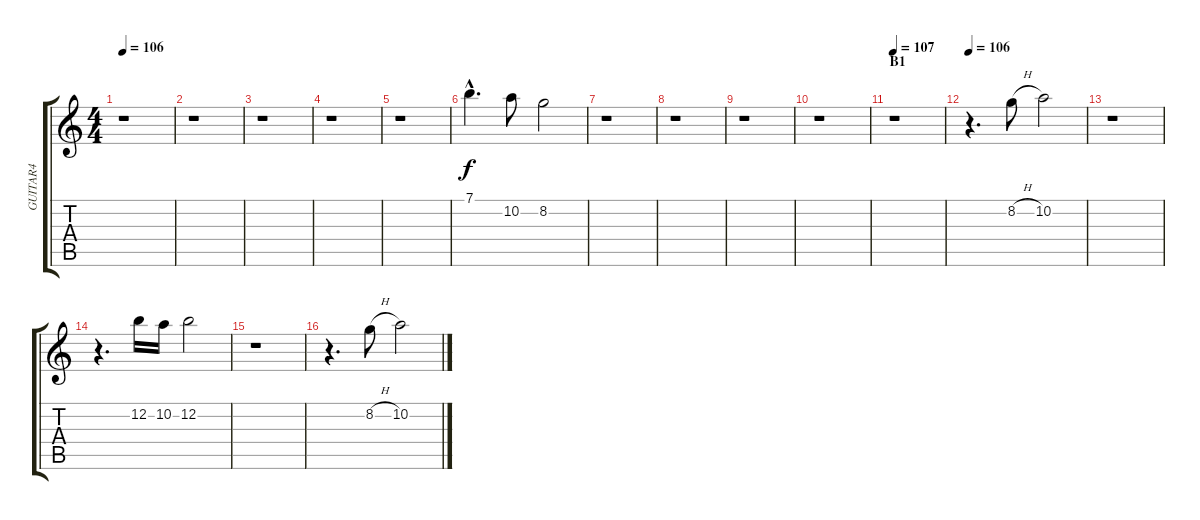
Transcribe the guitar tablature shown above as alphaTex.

\track ("GUITAR4" "GUITAR4") {instrument acousticguitarsteel}
\staff {score tabs}
\tuning (E4 B3 G3 D3 A2 E2) {hide}
\ts (4 4)
\tempo 106
\clef g2
\ks c
r.1{dy f} |
r.1 |
r.1 |
r.1 |
r.1 |
7.1{hac}.4{d volume 10} 10.2.8 8.2.2 |
r.1 |
r.1 |
r.1 |
r.1 |
\section ("" "B1")
\tempo 107
r.1 |
\tempo 106
r.4{d} 8.2{h}.8 10.2.2 |
r.1 |
r.4{d} 12.2.16{volume 8} 10.2.16{volume 8} 12.2.2{volume 8} |
r.1 |
r.4{d} 8.2{h}.8{volume 16} 10.2.2
